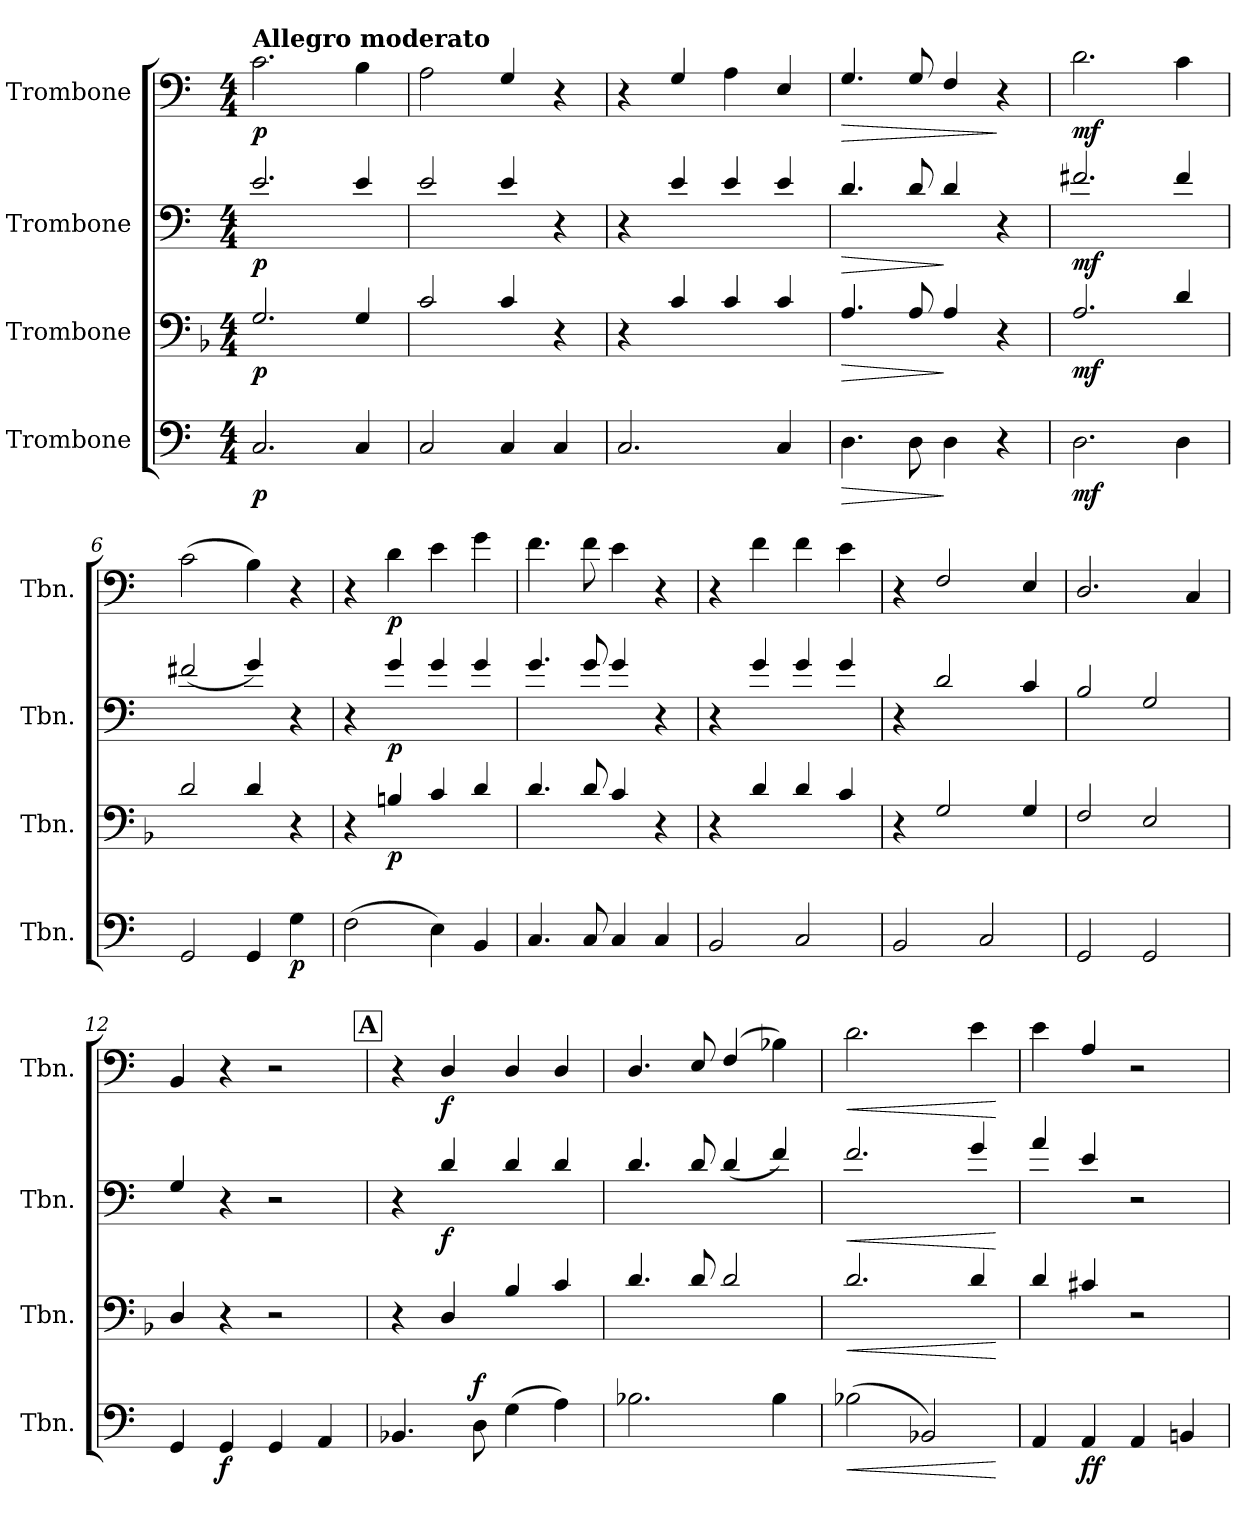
**kern	**dynam	**kern	**dynam	**kern	**dynam	**kern	**dynam
*part4	*part4	*part3	*part3	*part2	*part2	*part1	*part1
*staff4	*staff4	*staff3	*staff3	*staff2	*staff2	*staff1	*staff1
*I"Trombone	*	*I"Trombone	*	*I"Trombone	*	*I"Trombone	*
*I'Tbn.	*	*I'Tbn.	*	*I'Tbn.	*	*I'Tbn.	*
*clefF4	*	*clefF4	*	*clefF4	*	*clefF4	*
*k[]	*	*k[b-]	*	*k[]	*	*k[]	*
*M4/4	*	*M4/4	*	*M4/4	*	*M4/4	*
*MM90	*	*MM90	*	*MM90	*	*MM90	*
=1	=1	=1	=1	=1	=1	=1	=1
!	!	!	!	!	!	!LO:TX:a:B:t=Allegro moderato	!
!	!LO:DY:b	!	!LO:DY:b	!	!LO:DY:b	!	!LO:DY:b
2.C/	p	2.G/	p	2.e/	p	2.c\	p
4C/	.	4G/	.	4e/	.	4B\	.
=2	=2	=2	=2	=2	=2	=2	=2
2C/	.	2c/	.	2e/	.	2A\	.
4C/	.	4c/	.	4e/	.	4G/	.
4C/	.	4r	.	4r	.	4r	.
=3	=3	=3	=3	=3	=3	=3	=3
2.C/	.	4r	.	4r	.	4r	.
.	.	4c/	.	4e/	.	4G/	.
.	.	4c/	.	4e/	.	4A\	.
4C/	.	4c/	.	4e/	.	4E/	.
=4	=4	=4	=4	=4	=4	=4	=4
!	!LO:HP:b	!	!LO:HP:b	!	!LO:HP:b	!	!LO:HP:b
4.D\	>	4.A/	>	4.d/	>	4.G/	>
8D\	.	8A/	.	8d/	.	8G/	.
4D\	]	4A/	]	4d/	]	4F/	.
4r	.	4r	.	4r	.	4r	]
=5	=5	=5	=5	=5	=5	=5	=5
!	!LO:DY:b	!	!LO:DY:b	!	!LO:DY:b	!	!LO:DY:b
2.D\	mf	2.A/	mf	2.f#X/	mf	2.d\	mf
4D\	.	4d/	.	4f#/	.	4c\	.
=6	=6	=6	=6	=6	=6	=6	=6
2GG/	.	2d/	.	(2f#X/	.	(2c\	.
4GG/	.	4d/	.	4g/)	.	4B\)	.
!	!LO:DY:b	!	!	!	!	!	!
4G\	p	4r	.	4r	.	4r	.
=7	=7	=7	=7	=7	=7	=7	=7
(2F\	.	4r	.	4r	.	4r	.
!	!	!	!LO:DY:b	!	!LO:DY:b	!	!LO:DY:b
.	.	4Bn/	p	4g/	p	4d\	p
4E\)	.	4c/	.	4g/	.	4e\	.
4BB/	.	4d/	.	4g/	.	4g\	.
!!LO:LB:g=z
=8	=8	=8	=8	=8	=8	=8	=8
4.C/	.	4.d/	.	4.g/	.	4.f\	.
8C/	.	8d/	.	8g/	.	8f\	.
4C/	.	4c/	.	4g/	.	4e\	.
4C/	.	4r	.	4r	.	4r	.
=9	=9	=9	=9	=9	=9	=9	=9
2BB/	.	4r	.	4r	.	4r	.
.	.	4d/	.	4g/	.	4f\	.
2C/	.	4d/	.	4g/	.	4f\	.
.	.	4c/	.	4g/	.	4e\	.
=10	=10	=10	=10	=10	=10	=10	=10
2BB/	.	4r	.	4r	.	4r	.
.	.	2G/	.	2d/	.	2F/	.
2C/	.	.	.	.	.	.	.
.	.	4G/	.	4c/	.	4E/	.
=11	=11	=11	=11	=11	=11	=11	=11
2GG/	.	2F/	.	2B/	.	2.D/	.
2GG/	.	2E/	.	2G/	.	.	.
.	.	.	.	.	.	4C/	.
=12	=12	=12	=12	=12	=12	=12	=12
4GG/	.	4D/	.	4G/	.	4BB/	.
!	!LO:DY:b	!	!	!	!	!	!
4GG/	f	4r	.	4r	.	4r	.
4GG/	.	2r	.	2r	.	2r	.
4AA/	.	.	.	.	.	.	.
!!LO:REH:place=s1:a:B:fs=19.9975:t=A
=13	=13	=13	=13	=13	=13	=13	=13
4.BB-X/	.	4r	.	4r	.	4r	.
!	!	!	!	!	!LO:DY:b	!	!LO:DY:b
.	.	4D/	.	4d/	f	4D/	f
!	!LO:DY:a	!	!	!	!	!	!
8D\	f	.	.	.	.	.	.
(4G\	.	4B-/	.	4d/	.	4D/	.
4A\)	.	4c/	.	4d/	.	4D/	.
=14	=14	=14	=14	=14	=14	=14	=14
2.B-X\	.	4.d/	.	4.d/	.	4.D/	.
.	.	8d/	.	8d/	.	8E/	.
.	.	2d/	.	(4d/	.	(4F/	.
4B-\	.	.	.	4f/)	.	4B-X\)	.
!!LO:LB:g=z
=15	=15	=15	=15	=15	=15	=15	=15
!	!LO:HP:b	!	!LO:HP:b	!	!LO:HP:b	!	!LO:HP:b
(2B-X\	<	2.d/	<	2.f/	<	2.d\	<
2BB-X/)	.	.	.	.	.	.	.
.	.	4d/	.	4g/	.	4e\	.
.	[	.	[	.	[	.	[
=16	=16	=16	=16	=16	=16	=16	=16
4AA/	.	4d/	.	4a/	.	4e\	.
!	!LO:DY:b	!	!	!	!	!	!
4AA/	ff	4c#X/	.	4e/	.	4A/	.
4AA/	.	2r	.	2r	.	2r	.
4BBn/	.	.	.	.	.	.	.
=	=	=	=	=	=	=	=
*-	*-	*-	*-	*-	*-	*-	*-
